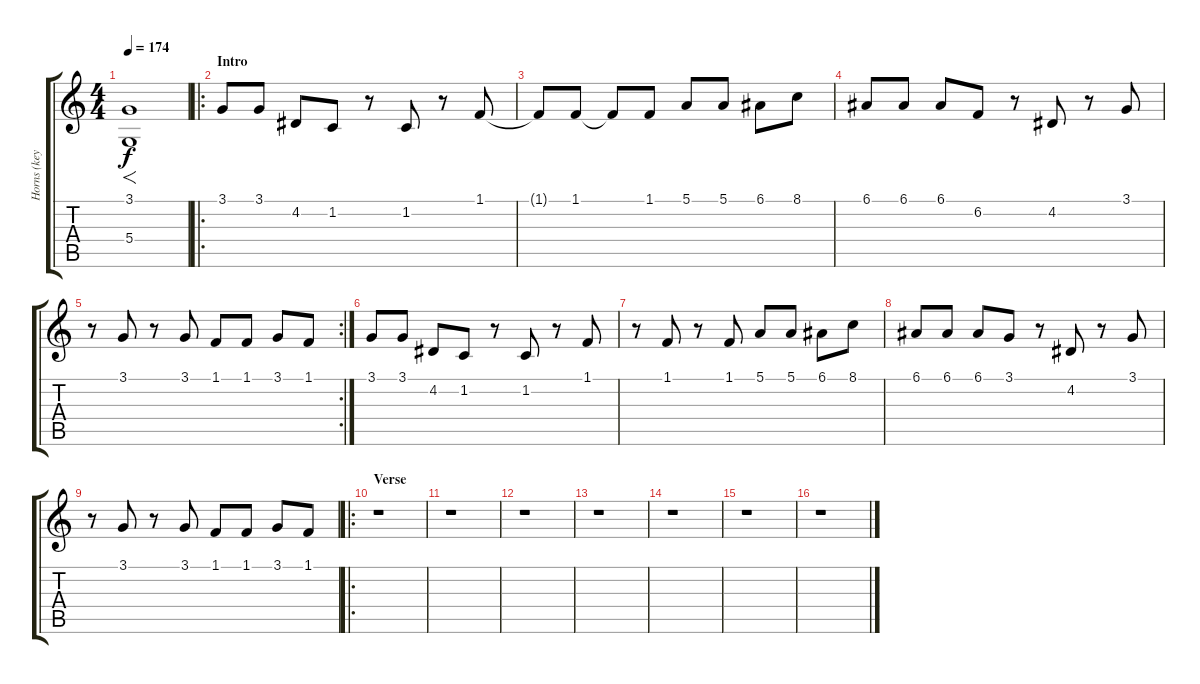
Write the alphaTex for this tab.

\track ("Horns (keyboards)" "Horns (key") {instrument brasssection}
\staff {score tabs}
\tuning (E4 B3 G3 D3 A2 E2) {hide}
\ts (4 4)
\tempo 174
\clef g2
\ks c
(3.1 5.4).1{f dy f instrument brasssection} |
\ro
\section ("" "Intro")
3.1.8 3.1.8 4.2.8 1.2.8 r.8 1.2.8 r.8 1.1.8 |
1.1{t}.8 1.1.8 1.1{t}.8 1.1.8 5.1.8 5.1.8 6.1.8 8.1.8 |
6.1.8 6.1.8 6.1.8 6.2.8 r.8 4.2.8 r.8 3.1.8 |
\rc 2
r.8 3.1.8 r.8 3.1.8 1.1.8 1.1.8 3.1.8 1.1.8 |
3.1.8 3.1.8 4.2.8 1.2.8 r.8 1.2.8 r.8 1.1.8 |
r.8 1.1.8 r.8 1.1.8 5.1.8 5.1.8 6.1.8 8.1.8 |
6.1.8 6.1.8 6.1.8 3.1.8 r.8 4.2.8 r.8 3.1.8 |
r.8 3.1.8 r.8 3.1.8 1.1.8 1.1.8 3.1.8 1.1.8 |
\ro
\section ("" "Verse")
r.1 |
r.1 |
r.1 |
r.1 |
r.1 |
r.1 |
r.1
